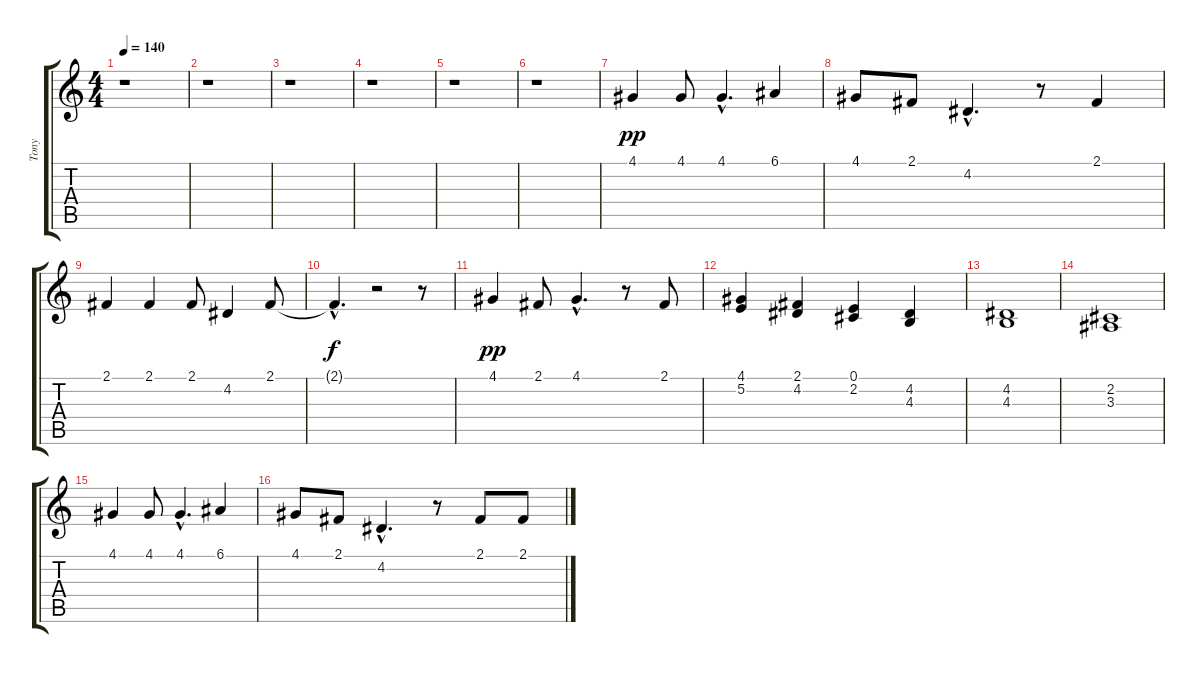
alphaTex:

\track ("Tony" "Tony") {instrument lead6voice}
\staff {score tabs}
\tuning (E4 B3 G3 D3 A2 E2) {hide}
\ts (4 4)
\tempo 140
\clef g2
\ks c
r.1{dy pp} |
r.1 |
r.1 |
r.1 |
r.1 |
r.1 |
4.1.4{volume 15 instrument lead6voice} 4.1.8 4.1{hac}.4{d} 6.1.4 |
4.1.8 2.1.8 4.2{hac}.4{d} r.8 2.1.4 |
2.1.4 2.1.4 2.1.8 4.2.4 2.1.8 |
2.1{hac t}.4{d dy f} r.2 r.8 |
4.1.4{dy pp} 2.1.8 4.1{hac}.4{d} r.8 2.1.8 |
(4.1 5.2).4{volume 11 instrument lead6voice} (2.1 4.2).4 (0.1 2.2).4 (4.2 4.3).4 |
(4.2 4.3).1 |
(2.2 3.3).1 |
4.1.4{volume 15 instrument lead6voice} 4.1.8 4.1{hac}.4{d} 6.1.4 |
4.1.8 2.1.8 4.2{hac}.4{d} r.8 2.1.8 2.1.8
